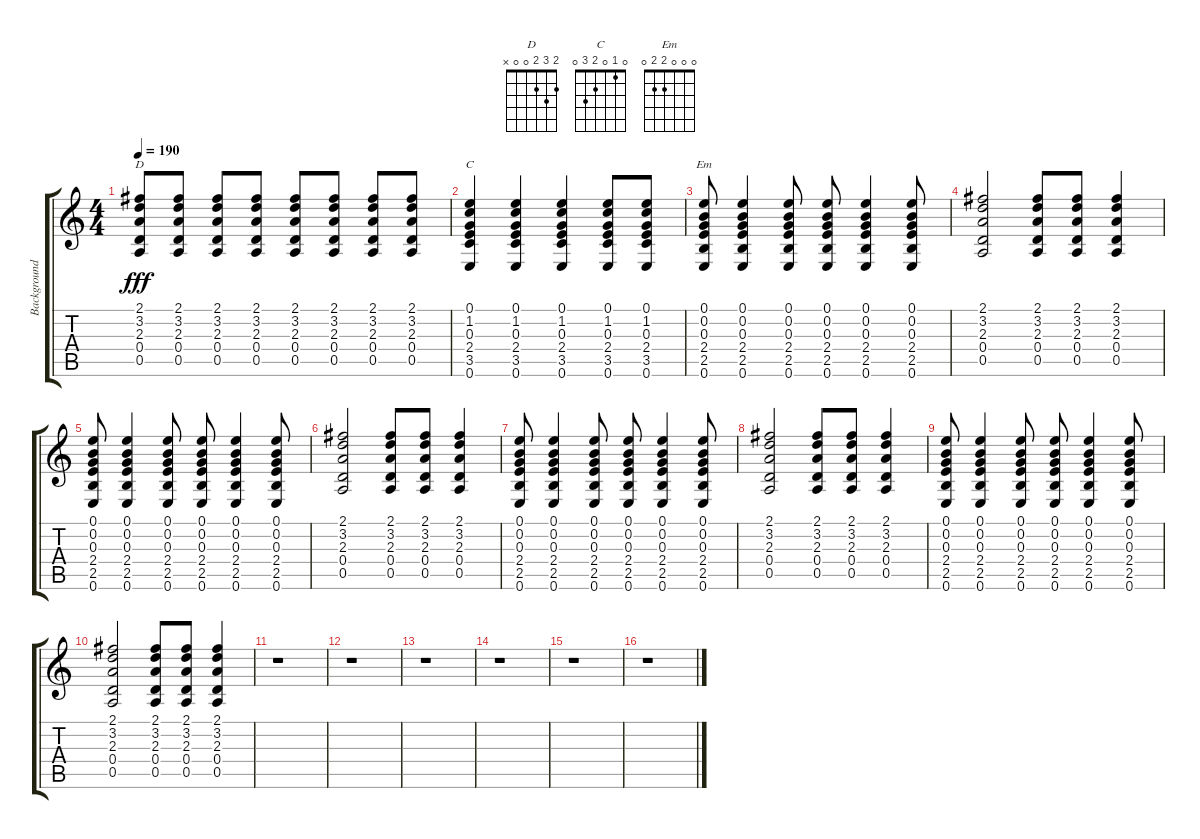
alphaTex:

\track ("Background guitar" "Background") {instrument distortionguitar}
\staff {score tabs}
\tuning (E4 B3 G3 D3 A2 E2) {hide}
\chord ("D" 2 3 2 0 0 x)
\chord ("C" 0 1 0 2 3 0)
\chord ("Em" 0 0 0 2 2 0)
\ts (4 4)
\tempo 190
\clef g2
\ks c
(2.1 3.2 2.3 0.4 0.5).8{ch "D" dy fff} (2.1 3.2 2.3 0.4 0.5).8 (2.1 3.2 2.3 0.4 0.5).8 (2.1 3.2 2.3 0.4 0.5).8 (2.1 3.2 2.3 0.4 0.5).8 (2.1 3.2 2.3 0.4 0.5).8 (2.1 3.2 2.3 0.4 0.5).8 (2.1 3.2 2.3 0.4 0.5).8 |
(0.1 1.2 0.3 2.4 3.5 0.6).4{ch "C"} (0.1 1.2 0.3 2.4 3.5 0.6).4 (0.1 1.2 0.3 2.4 3.5 0.6).4 (0.1 1.2 0.3 2.4 3.5 0.6).8 (0.1 1.2 0.3 2.4 3.5 0.6).8 |
(0.1 0.2 0.3 2.4 2.5 0.6).8{ch "Em"} (0.1 0.2 0.3 2.4 2.5 0.6).4 (0.1 0.2 0.3 2.4 2.5 0.6).8 (0.1 0.2 0.3 2.4 2.5 0.6).8 (0.1 0.2 0.3 2.4 2.5 0.6).4 (0.1 0.2 0.3 2.4 2.5 0.6).8 |
(2.1 3.2 2.3 0.4 0.5).2 (2.1 3.2 2.3 0.4 0.5).8 (2.1 3.2 2.3 0.4 0.5).8 (2.1 3.2 2.3 0.4 0.5).4 |
(0.1 0.2 0.3 2.4 2.5 0.6).8 (0.1 0.2 0.3 2.4 2.5 0.6).4 (0.1 0.2 0.3 2.4 2.5 0.6).8 (0.1 0.2 0.3 2.4 2.5 0.6).8 (0.1 0.2 0.3 2.4 2.5 0.6).4 (0.1 0.2 0.3 2.4 2.5 0.6).8 |
(2.1 3.2 2.3 0.4 0.5).2 (2.1 3.2 2.3 0.4 0.5).8 (2.1 3.2 2.3 0.4 0.5).8 (2.1 3.2 2.3 0.4 0.5).4 |
(0.1 0.2 0.3 2.4 2.5 0.6).8 (0.1 0.2 0.3 2.4 2.5 0.6).4 (0.1 0.2 0.3 2.4 2.5 0.6).8 (0.1 0.2 0.3 2.4 2.5 0.6).8 (0.1 0.2 0.3 2.4 2.5 0.6).4 (0.1 0.2 0.3 2.4 2.5 0.6).8 |
(2.1 3.2 2.3 0.4 0.5).2 (2.1 3.2 2.3 0.4 0.5).8 (2.1 3.2 2.3 0.4 0.5).8 (2.1 3.2 2.3 0.4 0.5).4 |
(0.1 0.2 0.3 2.4 2.5 0.6).8 (0.1 0.2 0.3 2.4 2.5 0.6).4 (0.1 0.2 0.3 2.4 2.5 0.6).8 (0.1 0.2 0.3 2.4 2.5 0.6).8 (0.1 0.2 0.3 2.4 2.5 0.6).4 (0.1 0.2 0.3 2.4 2.5 0.6).8 |
(2.1 3.2 2.3 0.4 0.5).2 (2.1 3.2 2.3 0.4 0.5).8 (2.1 3.2 2.3 0.4 0.5).8 (2.1 3.2 2.3 0.4 0.5).4 |
r.1 |
r.1 |
r.1 |
r.1 |
r.1 |
r.1
